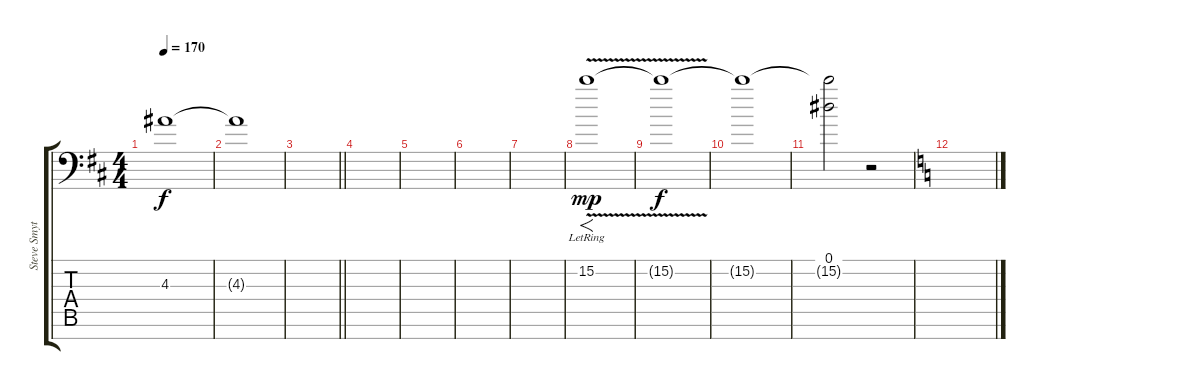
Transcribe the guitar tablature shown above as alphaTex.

\track ("Steve Smyth Lead" "Steve Smyt") {instrument distortionguitar}
\staff {score tabs}
\tuning (Eb4 Bb3 Gb3 Db3 Ab2 Eb2 Bb1) {hide}
\ts (4 4)
\tempo 170
\clef f4
\ks d
4.3{t}.1{dy f volume 7} |
4.3{t}.1 |
\barLineRight lightlight
|
|
|
|
|
15.2{v lr}.1{f dy mp volume 15} |
15.2{t}.1{dy f} |
15.2{t}.1 |
(0.1 15.2{t}).2 r.2 |
\ks c
